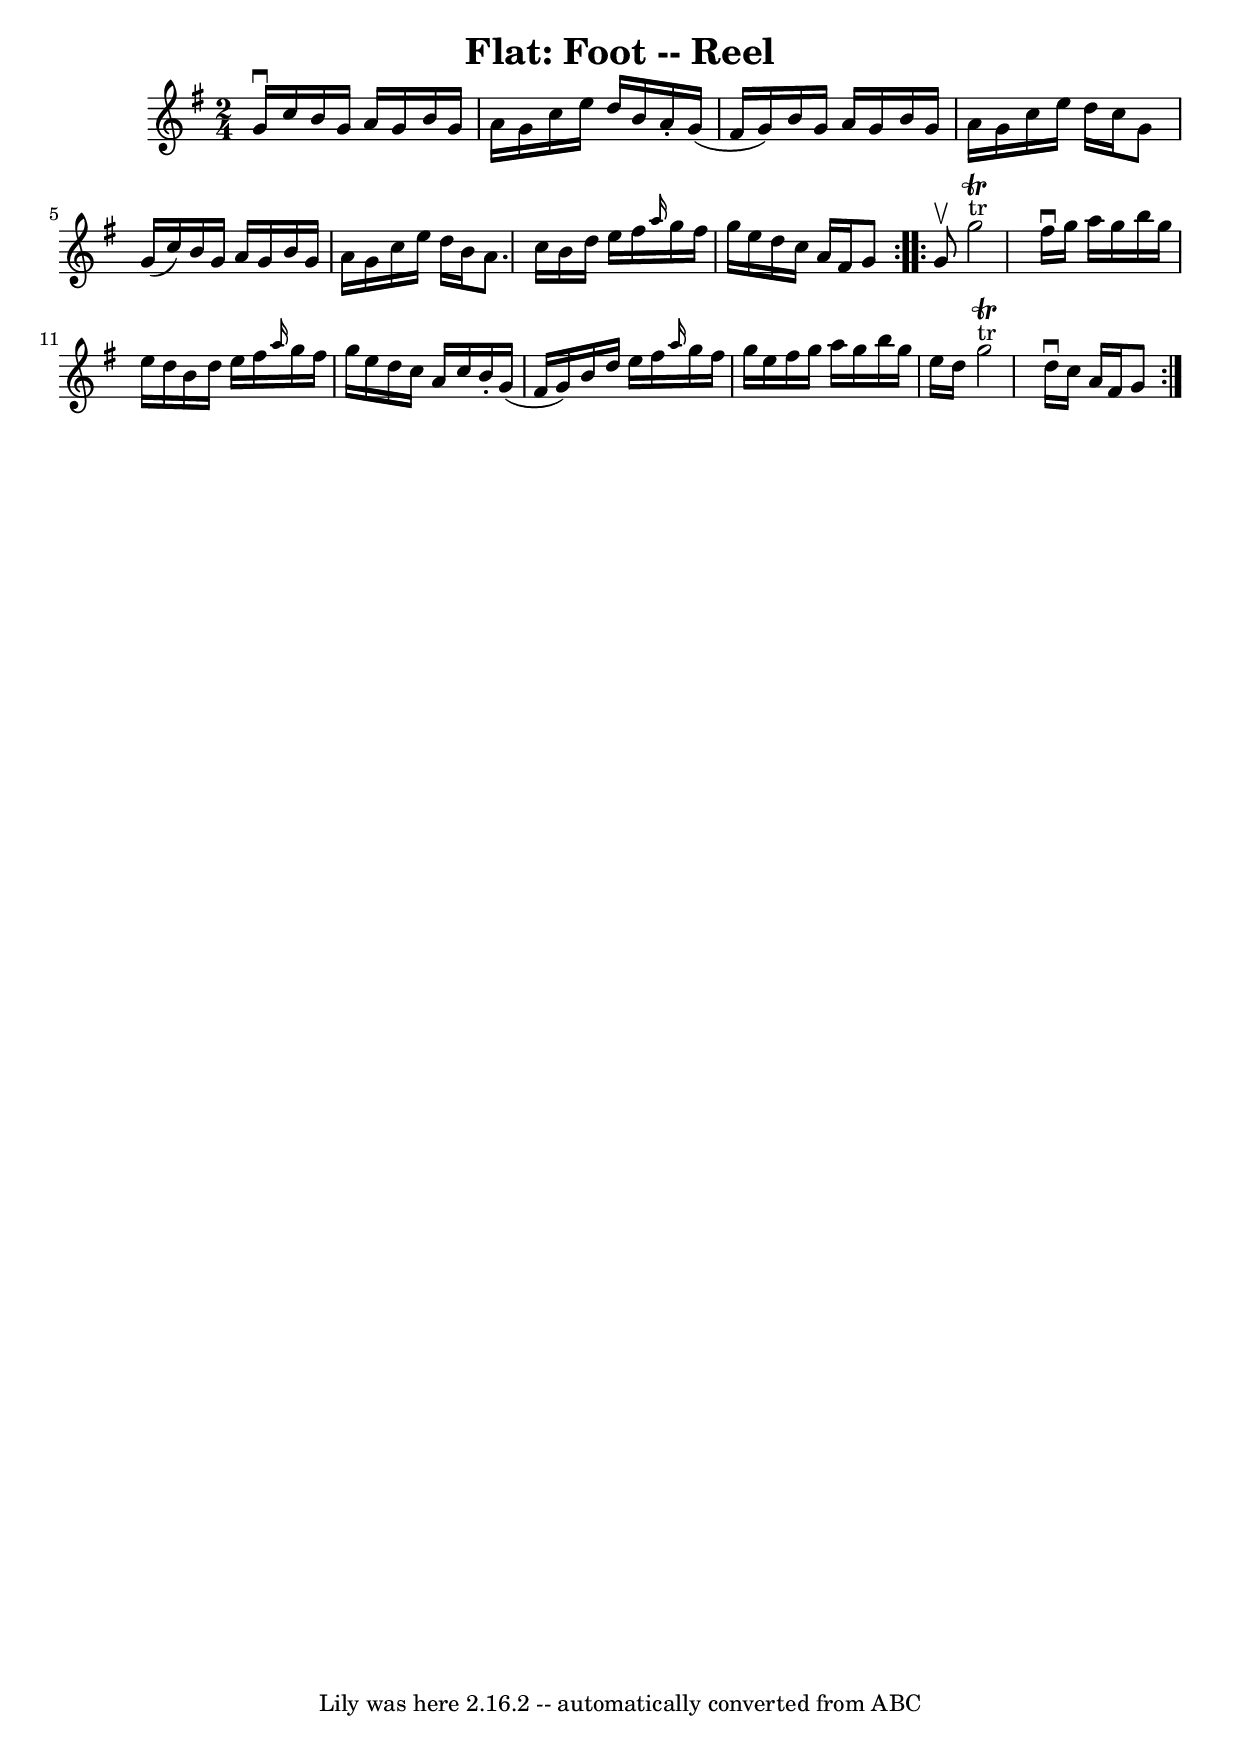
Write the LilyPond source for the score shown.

\version "2.16.2"
\include "Mammoth.ily"
\header {
  %% book = "Ryan's Mammoth Collection"
  crossRefNumber = "1"
  footnotes = "\\\\273"
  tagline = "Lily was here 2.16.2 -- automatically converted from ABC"
  title = "Flat: Foot -- Reel"

}
voicedefault =  {



  \repeat volta 2 {

    \time 2/4 
    \key g \major
    g'16^\downbow c''16  |
    b'16 g'16    
    a'16 g'16 b'16 g'16 a'16 g'16    |
    c''16 e''16    
    d''16 b'16 a'16 -. g'16 (fis'16 g'16)   |
    b'16    
    g'16 a'16 g'16 b'16 g'16 a'16 g'16    |
    c''16    
    e''16 d''16 c''16 g'8 g'16 (c''16)   |
    b'16    
    g'16 a'16 g'16 b'16 g'16 a'16 g'16    |
    c''16    
    e''16 d''16 b'16 a'8. c''16    |
    b'16 d''16 e''16    
    fis''16  \grace { a''16  
		    } g''16 fis''16 g''16 e''16    |
    
    d''16 c''16 a'16 fis'16 g'8  
  }     
  \repeat volta 2 {
    g'8^\upbow 
    |
    g''2^"tr"^\trill   |
    fis''16^\downbow g''16    
    a''16 g''16 b''16 g''16 e''16 d''16    |
    b'16 d''16  
    e''16 fis''16  \grace { a''16  
			  } g''16 fis''16 g''16 e''16   
    |
    d''16 c''16 a'16 c''16 b'16 -. g'16 (fis'16    
    g'16)   |
    b'16 d''16 e''16 fis''16  \grace { a''16  
				     } 
    g''16 fis''16 g''16 e''16    |
    fis''16 g''16 a''16    
    g''16 b''16 g''16 e''16 d''16    |
    g''2^"tr"^\trill   
    |
    d''16^\downbow c''16 a'16 fis'16 g'8  
  }   

}

\score{
  <<

    \context Staff="default"
    {
      \voicedefault 
      
    }

  >>
  \layout {
    
  }
  \midi {
  }

}
